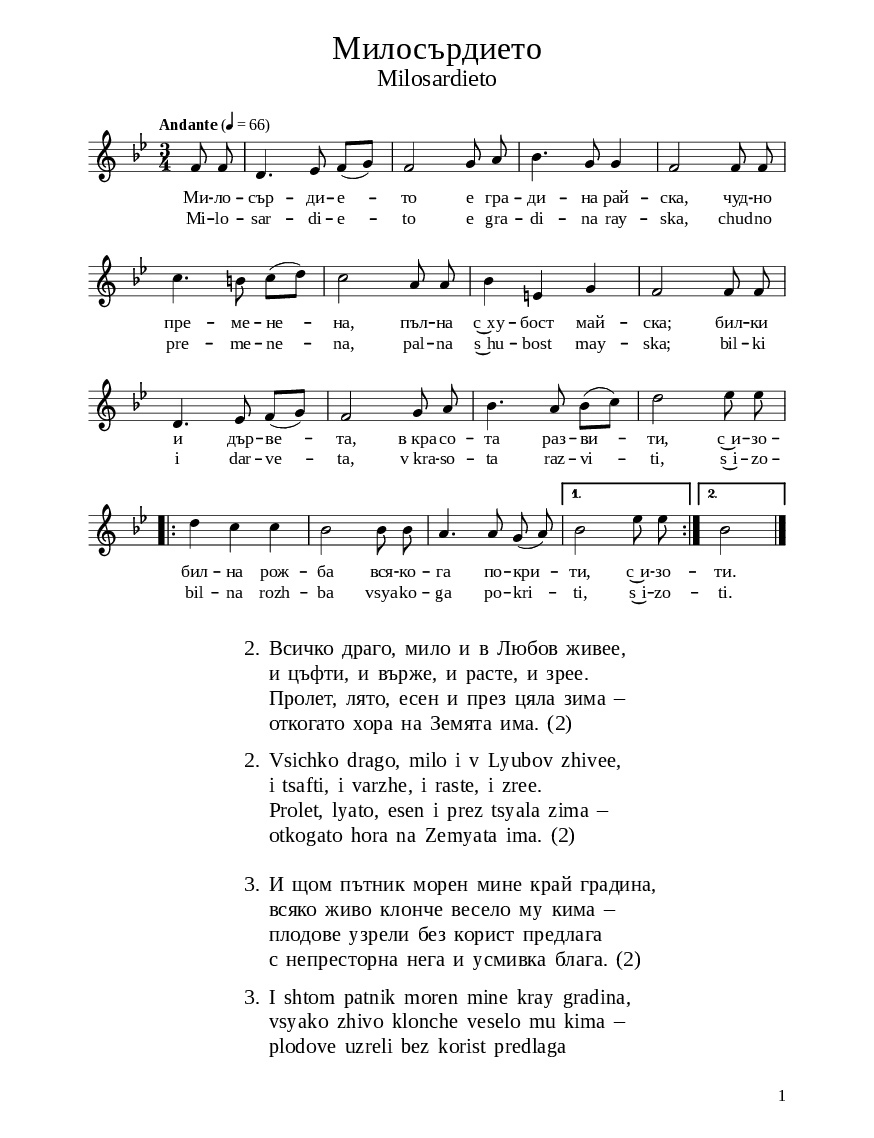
\version "2.24.0"

% include paper part and global functions
\include "include/globals.ily"

\bookpart {
  \include "include/bookpart-paper.ily"
  \score {
    \include "include/score-layout.ily"

    \new Voice \absolute {
      \clef treble
      \key g \minor
      \time 3/4
      \tempoFunc "Andante" 4 "66"
      \autoBeamOff
      \partial 4
      \autoBeamOff
      f'8 f'8 | d'4. es'8 f' ([ g' ]) |  f'2 g'8 a' |  bes'4. g'8 g'4 |  f'2 f'8 f' \break |
      c''4. b'8 c'' ([ d'' ]) |c''2 a'8 a' | bes'4 e' g' | f'2 f'8 f' \break |
      d'4. es'8 f' ([ g' ]) | f'2 g'8 a' | bes'4. a'8 bes' ([ c'' ]) | d''2 es''8 es'' \break
      \repeat volta 2 {d''4 c'' c'' bes'2 bes'8 bes' | a'4. a'8 g' ( a' ) |}
      \alternative { { bes'2 es''8 es'' } {  bes'2 \bar "|." \break } }
    }


    \addlyrics {
      Ми -- ло -- сър -- ди -- е -- то е гра -- ди -- на рай --
      ска, чуд -- но пре -- ме -- не -- на, пъл -- на
      с~ху -- бост май -- ска; бил -- ки и дър -- ве --
      та, в_кра -- со -- та раз -- ви -- ти, с~и -- зо
      -- бил -- на рож -- ба вся -- ко -- га по -- кри
      -- ти, с~и -- зо -- ти.
    }

    \addlyrics {
      Mi -- lo -- sar -- di -- e -- to e gra -- di -- na ray --
      ska, chud -- no pre -- me -- ne -- na, pal -- na
      s~hu -- bost may -- ska; bil -- ki i dar -- ve --
      ta, v_kra -- so -- ta raz -- vi -- ti, s~i -- zo
      -- bil -- na rozh -- ba vsya -- ko -- ga po -- kri
      -- ti, s~i -- zo -- ti.
    }

    \header {
      title = \titleFunc "Милосърдието" "Milosardieto"
    }

    \midi{}

  } % score



  \markup \fontsize #bgCoupletFontSize {
    \hspace #15
    \override #`(baseline-skip . ,bgCoupletBaselineSkip)
    \column {
      \line {2. Всичко драго, мило и в Любов живее,}

      \line {"   "и цъфти, и върже, и расте, и зрее.}

      \line {"   "Пролет, лято, есен и през цяла зима –}

      \line {"   "откогато хора на Земята има. (2)}
      \vspace #0.4

      \line {2. Vsichko drago, milo i v Lyubov zhivee,}

      \line {"   "i tsafti, i varzhe, i raste, i zree.}

      \line {"   "Prolet, lyato, esen i prez tsyala zima –}

      \line {"   "otkogato hora na Zemyata ima. (2)}
      \line { " " }

      \line {3. И щом пътник морен мине край градина,}

      \line {"   "всяко живо клонче весело му кима –}

      \line {"   "плодове узрели без корист предлага}

      \line {"   "с непресторна нега и усмивка блага. (2)}
      \vspace #0.4
      \line {3. I shtom patnik moren mine kray gradina,}

      \line {"   "vsyako zhivo klonche veselo mu kima –}

      \line {"   "plodove uzreli bez korist predlaga}


    }


  } % markup

  \pageBreak

  \markup \fontsize #bgCoupletFontSize {
    \hspace #15
    \override #`(baseline-skip . ,bgCoupletBaselineSkip)
    \column {

      \line {4. Bedni i bogati, zdravi ili bolni,}

      \line {"   "i po vsyako vreme tuka sa dovolni,}

      \line {"   "che smenyavat v Radost grizhite, homota,}

      \line {"   "i s uteha vizhdat smisal vav zhivota. (2)}
      \line { " " }

      \line {5. Затуй, който дири истинска победа,}

      \line {"   "рай такъв прекрасен нека си отгледа;}

      \line {"   "няма да се свърши щастие за него,}

      \line {"   "ще го благославят и Земя, и Небо. (2)}
      \vspace #0.4
      \line {5. Zatuy, koyto diri istinska pobeda,}

      \line {"   "ray takav prekrasen neka si otgleda;}

      \line {"   "nyama da se svarshi shtastie za nego,}

      \line {"   "shte go blagoslavyat i Zemya, i Nebo. (2)}
    }


  } % markup


  \markup \empty-two

  % include foreign translation(s) of the song
  \version "2.24.0"

\markup \fill-line { \fontsize #deTitleFontSize "Die Barmherzigkeit" }
\markup \null
\markup \fontsize #deCoupletFontSize {
  \hspace #10
  \override #`(baseline-skip . ,deCoupletBaselineSkip)

  \column {

    \line { 1. Die Barmherzigkeit ist ein Paradiesgarten, }

    \line { "   " wunderschön geschmückt, erfüllt von der Maischönheit;  }

    \line { "   " Kräuter und Bäume, entwickelt in Schönheit, }

    \line { "   " immerdar reichlich bedeckt mit Früchten. (2)  }
    \line { "   " }

    \line { 2. Alles Wertvolle und Liebe lebt in Liebe,  }

    \line { "   " blüht, bildet Frucht, gedeiht und reift. }

    \line { "   " Frühling, Sommer, Herbst und Winter,  }

    \line { "   " seitdem es Menschen auf der Erde gibt. (2)}
    \line { "   " }

    \line { 3. Und wenn ein müder Reisender am Garten vorbeikommt, }

    \line { "   " begrüßt ihn freundlich jedes kleine, lebendige Ästchen  }

    \line { "   " und bietet ihm uneigennützig die reifen Früchte }

    \line { "   " mit einer aufrichtigen Wonne und mit einem gütigen Lächeln an. (2)}
    \line { "   " }

    \line { 4. Arme und Reiche, Gesunde oder Kranke }

    \line { "   " sind in jeder Zeit hier zufrieden,  }

    \line { "   " dass sie die Sorgen und das Joch in Freude verwandeln,  }

    \line { "   " mit Trost den Sinn des Lebens sehen. (2)}
    \line { "   " }

    \line { 5. Deshalb sollte jener, der nach dem wahren Sieg sucht, }

    \line { "   " solch ein wunderbares Paradies großziehen.  }

    \line { "   " Das Glück wird für ihn nicht enden  }

    \line { "   " Erde und Himmel werden ihn segnen. (2)}

  }
}


} % bookpart
